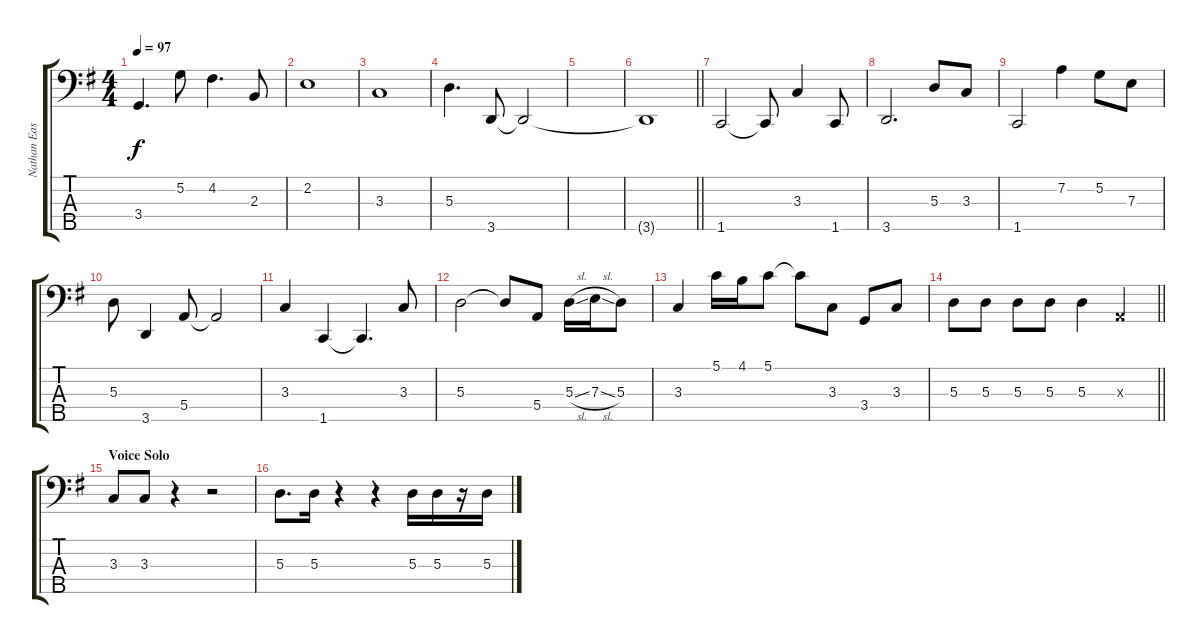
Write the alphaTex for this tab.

\track ("Nathan East" "Nathan Eas") {instrument electricbassfinger}
\staff {score tabs}
\tuning (G2 D2 A1 E1 B0) {hide}
\ts (4 4)
\tempo 97
\clef f4
\ks g
3.4.4{d dy f} 5.2.8 4.2.4{d} 2.3.8 |
2.2.1 |
3.3.1 |
5.3.4{d} 3.5.8 3.5{t}.2 |
|
\barLineRight lightlight
3.5{t}.1 |
1.5.2 1.5{t}.8 3.3.4 1.5.8 |
3.5.2{d} 5.3.8 3.3.8 |
1.5.2 7.2.4 5.2.8 7.3.8 |
5.3.8 3.5.4 5.4.8 5.4{t}.2 |
3.3.4 1.5.4 1.5{t}.4{d} 3.3.8 |
5.3.2 5.3{t}.8 5.4.8 5.3{sl}.16 7.3{sl}.16 5.3.8 |
3.3.4 5.1.16 4.1.16 5.1.8 5.1{t}.8 3.3.8 3.4.8 3.3.8 |
\barLineRight lightlight
5.3.8 5.3.8 5.3.8 5.3.8 5.3.4 0.3{x}.4 |
\section ("" "Voice Solo")
3.3.8 3.3.8 r.4 r.2 |
5.3.8{d} 5.3.16 r.4 r.4 5.3.16 5.3.16 r.16 5.3.16
